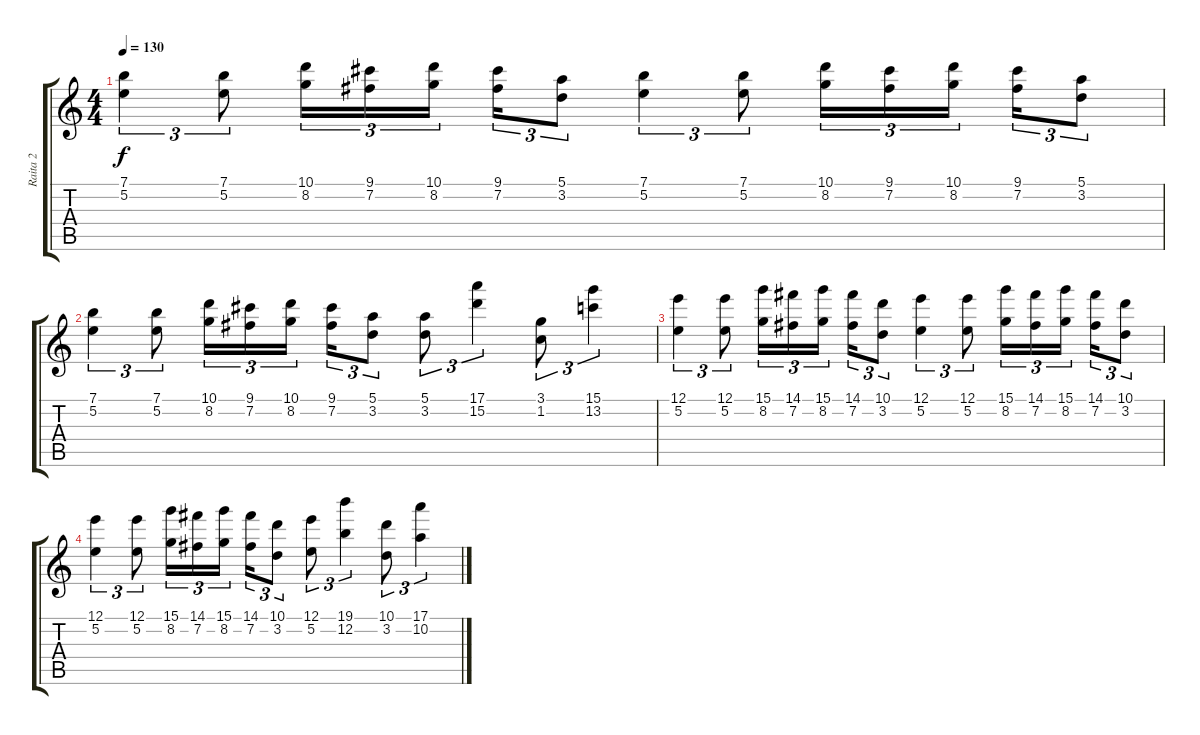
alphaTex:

\track ("Raita 2" "Raita 2") {instrument distortionguitar}
\staff {score tabs}
\tuning (E4 B3 G3 D3 A2 E2) {hide}
\ts (4 4)
\tempo 130
\clef g2
\ks c
(7.1 5.2).4{tu (3 2) dy f} (7.1 5.2).8{tu (3 2)} (10.1 8.2).16{tu (3 2)} (9.1 7.2).16{tu (3 2)} (10.1 8.2).16{tu (3 2)} (9.1 7.2).16{tu (3 2)} (5.1 3.2).8{tu (3 2)} (7.1 5.2).4{tu (3 2)} (7.1 5.2).8{tu (3 2)} (10.1 8.2).16{tu (3 2)} (9.1 7.2).16{tu (3 2)} (10.1 8.2).16{tu (3 2)} (9.1 7.2).16{tu (3 2)} (5.1 3.2).8{tu (3 2)} |
(7.1 5.2).4{tu (3 2)} (7.1 5.2).8{tu (3 2)} (10.1 8.2).16{tu (3 2)} (9.1 7.2).16{tu (3 2)} (10.1 8.2).16{tu (3 2)} (9.1 7.2).16{tu (3 2)} (5.1 3.2).8{tu (3 2)} (5.1 3.2).8{tu (3 2)} (17.1 15.2).4{tu (3 2)} (3.1 1.2).8{tu (3 2)} (15.1 13.2).4{tu (3 2)} |
(12.1 5.2).4{tu (3 2)} (12.1 5.2).8{tu (3 2)} (15.1 8.2).16{tu (3 2)} (14.1 7.2).16{tu (3 2)} (15.1 8.2).16{tu (3 2)} (14.1 7.2).16{tu (3 2)} (10.1 3.2).8{tu (3 2)} (12.1 5.2).4{tu (3 2)} (12.1 5.2).8{tu (3 2)} (15.1 8.2).16{tu (3 2)} (14.1 7.2).16{tu (3 2)} (15.1 8.2).16{tu (3 2)} (14.1 7.2).16{tu (3 2)} (10.1 3.2).8{tu (3 2)} |
(12.1 5.2).4{tu (3 2)} (12.1 5.2).8{tu (3 2)} (15.1 8.2).16{tu (3 2)} (14.1 7.2).16{tu (3 2)} (15.1 8.2).16{tu (3 2)} (14.1 7.2).16{tu (3 2)} (10.1 3.2).8{tu (3 2)} (12.1 5.2).8{tu (3 2)} (19.1 12.2).4{tu (3 2)} (10.1 3.2).8{tu (3 2)} (17.1 10.2).4{tu (3 2)}
